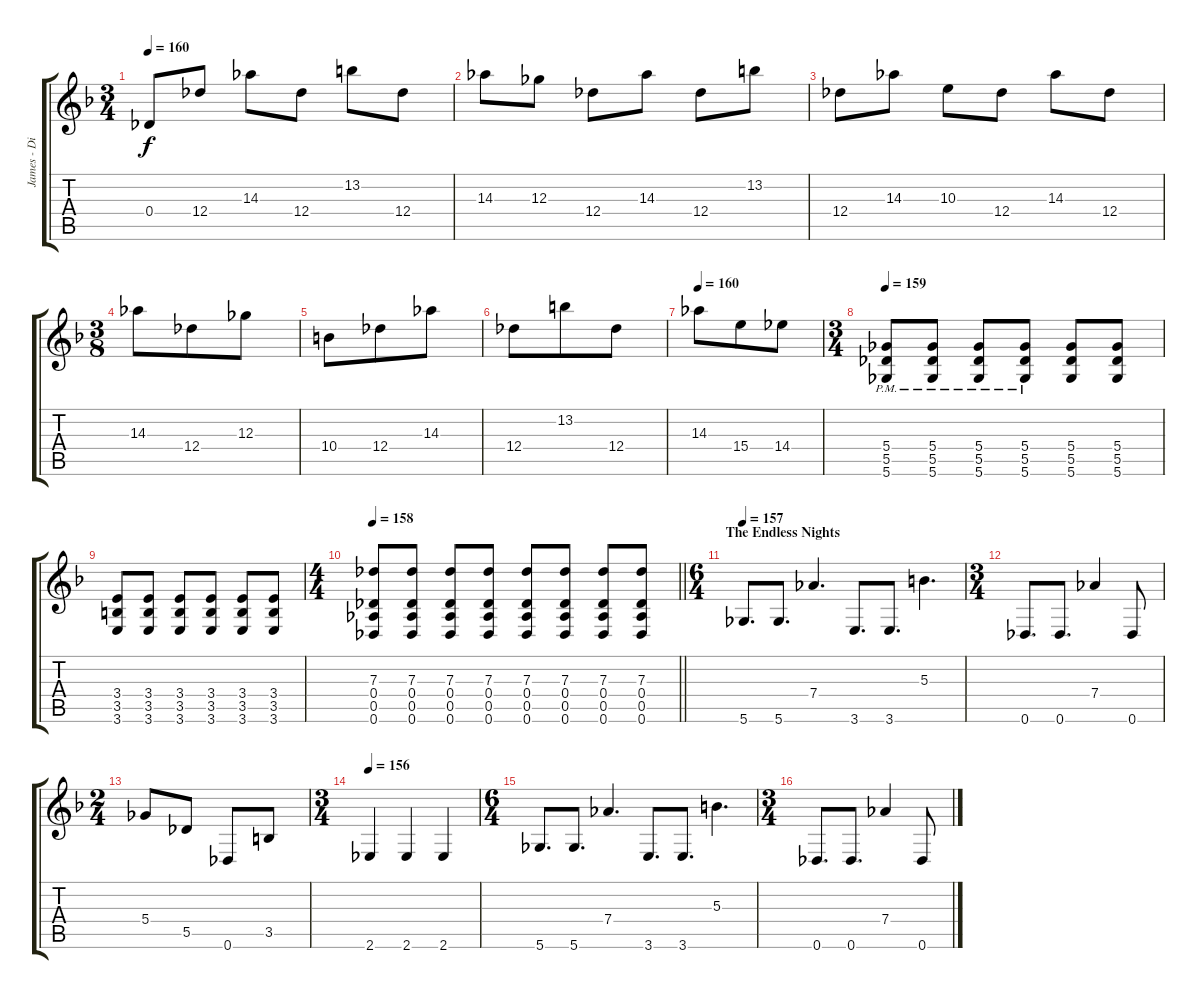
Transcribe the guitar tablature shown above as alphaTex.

\track ("James - Dist. Guitar" "James - Di") {instrument overdrivenguitar}
\staff {score tabs}
\tuning (Eb4 Bb3 Gb3 Db3 Ab2 Db2) {hide}
\ts (3 4)
\tempo 160
\clef g2
\ks dminor
0.4.8{dy f} 12.4.8 14.3.8 12.4.8 13.2.8 12.4.8 |
14.3.8 12.3.8 12.4.8 14.3.8 12.4.8 13.2.8 |
12.4.8 14.3.8 10.3.8 12.4.8 14.3.8 12.4.8 |
\ts (3 8)
14.3.8 12.4.8 12.3.8 |
10.4.8 12.4.8 14.3.8 |
12.4.8 13.2.8 12.4.8 |
\tempo 160
14.3.8 15.4.8 14.4.8 |
\ts (3 4)
\tempo 159
(5.4{pm} 5.5{pm} 5.6{pm}).8 (5.4{pm} 5.5{pm} 5.6{pm}).8 (5.4{pm} 5.5{pm} 5.6{pm}).8 (5.4{pm} 5.5{pm} 5.6{pm}).8 (5.4 5.5 5.6).8 (5.4 5.5 5.6).8 |
(3.4 3.5 3.6).8 (3.4 3.5 3.6).8 (3.4 3.5 3.6).8 (3.4 3.5 3.6).8 (3.4 3.5 3.6).8 (3.4 3.5 3.6).8 |
\ts (4 4)
\tempo 158
\barLineRight lightlight
(7.3 0.4 0.5 0.6).8 (7.3 0.4 0.5 0.6).8 (7.3 0.4 0.5 0.6).8 (7.3 0.4 0.5 0.6).8 (7.3 0.4 0.5 0.6).8 (7.3 0.4 0.5 0.6).8 (7.3 0.4 0.5 0.6).8 (7.3 0.4 0.5 0.6).8 |
\ts (6 4)
\section ("" "The Endless Nights")
\tempo 157
5.6.8{d} 5.6.8{d} 7.4.4{d} 3.6.8{d} 3.6.8{d} 5.3.4{d} |
\ts (3 4)
0.6.8{d} 0.6.8{d} 7.4.4 0.6.8 |
\ts (2 4)
5.4.8 5.5.8 0.6.8 3.5.8 |
\ts (3 4)
\tempo 156
2.6.4 2.6.4 2.6.4 |
\ts (6 4)
5.6.8{d} 5.6.8{d} 7.4.4{d} 3.6.8{d} 3.6.8{d} 5.3.4{d} |
\ts (3 4)
0.6.8{d} 0.6.8{d} 7.4.4 0.6.8
